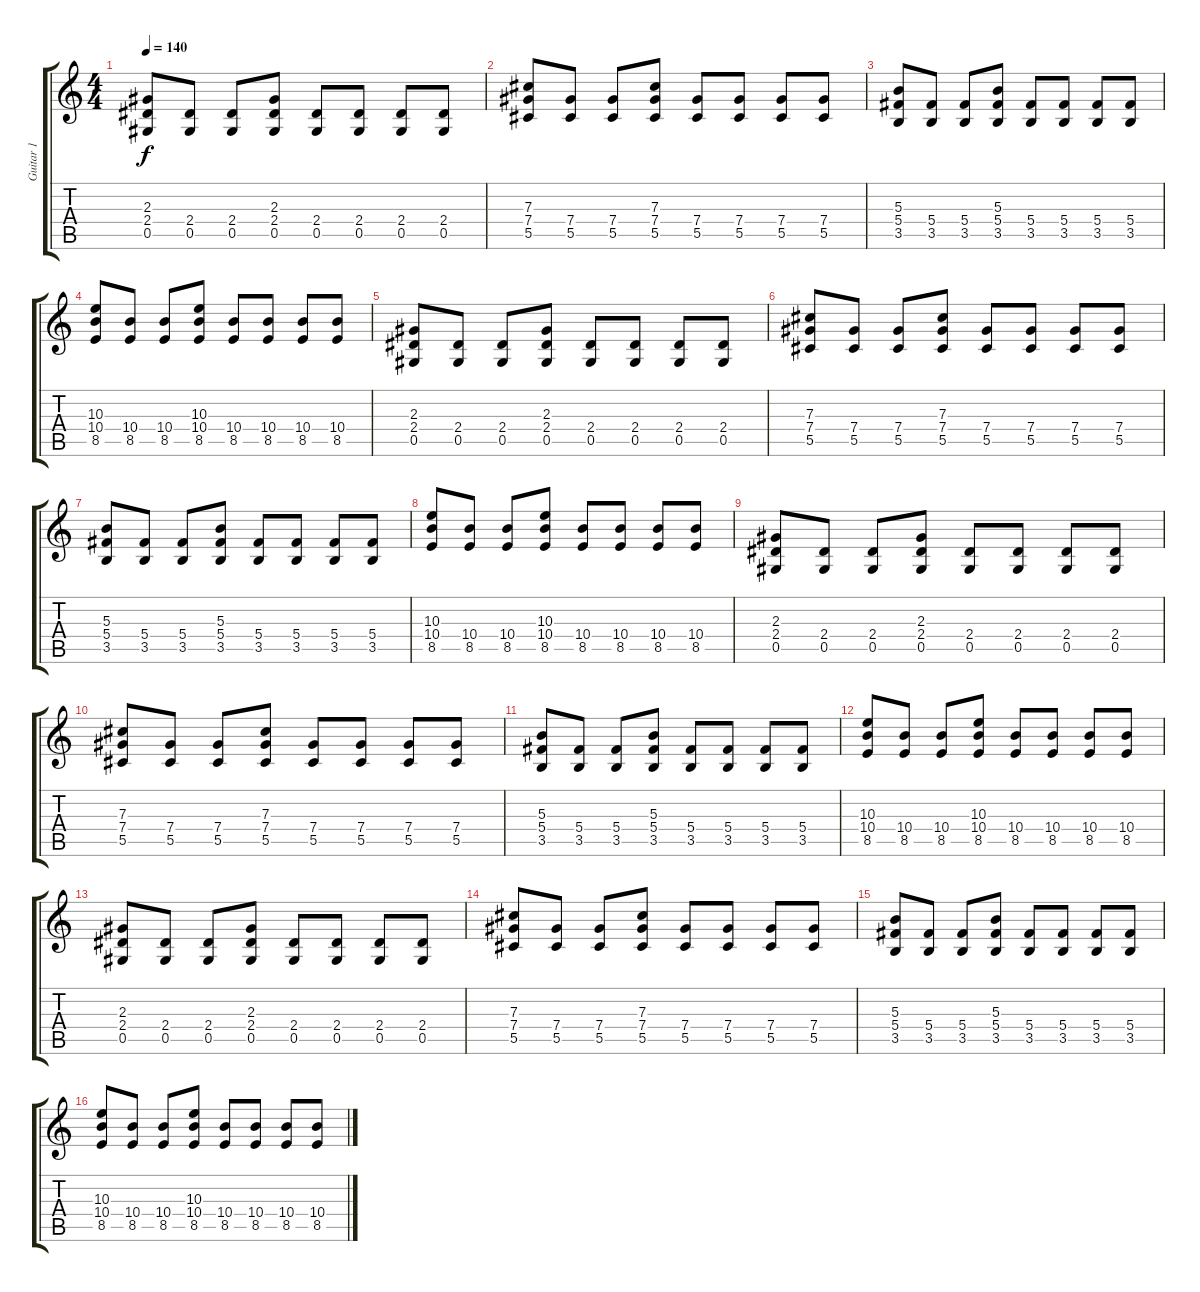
\track ("Guitar 1" "Guitar 1") {instrument distortionguitar}
\staff {score tabs}
\tuning (Eb4 Bb3 Gb3 Db3 Ab2 Eb2) {hide}
\ts (4 4)
\tempo 140
\clef g2
\ks c
(2.3 2.4 0.5).8{dy f} (2.4 0.5).8 (2.4 0.5).8 (2.3 2.4 0.5).8 (2.4 0.5).8 (2.4 0.5).8 (2.4 0.5).8 (2.4 0.5).8 |
(7.3 7.4 5.5).8 (7.4 5.5).8 (7.4 5.5).8 (7.3 7.4 5.5).8 (7.4 5.5).8 (7.4 5.5).8 (7.4 5.5).8 (7.4 5.5).8 |
(5.3 5.4 3.5).8 (5.4 3.5).8 (5.4 3.5).8 (5.3 5.4 3.5).8 (5.4 3.5).8 (5.4 3.5).8 (5.4 3.5).8 (5.4 3.5).8 |
(10.3 10.4 8.5).8 (10.4 8.5).8 (10.4 8.5).8 (10.3 10.4 8.5).8 (10.4 8.5).8 (10.4 8.5).8 (10.4 8.5).8 (10.4 8.5).8 |
(2.3 2.4 0.5).8 (2.4 0.5).8 (2.4 0.5).8 (2.3 2.4 0.5).8 (2.4 0.5).8 (2.4 0.5).8 (2.4 0.5).8 (2.4 0.5).8 |
(7.3 7.4 5.5).8 (7.4 5.5).8 (7.4 5.5).8 (7.3 7.4 5.5).8 (7.4 5.5).8 (7.4 5.5).8 (7.4 5.5).8 (7.4 5.5).8 |
(5.3 5.4 3.5).8 (5.4 3.5).8 (5.4 3.5).8 (5.3 5.4 3.5).8 (5.4 3.5).8 (5.4 3.5).8 (5.4 3.5).8 (5.4 3.5).8 |
(10.3 10.4 8.5).8 (10.4 8.5).8 (10.4 8.5).8 (10.3 10.4 8.5).8 (10.4 8.5).8 (10.4 8.5).8 (10.4 8.5).8 (10.4 8.5).8 |
(2.3 2.4 0.5).8 (2.4 0.5).8 (2.4 0.5).8 (2.3 2.4 0.5).8 (2.4 0.5).8 (2.4 0.5).8 (2.4 0.5).8 (2.4 0.5).8 |
(7.3 7.4 5.5).8 (7.4 5.5).8 (7.4 5.5).8 (7.3 7.4 5.5).8 (7.4 5.5).8 (7.4 5.5).8 (7.4 5.5).8 (7.4 5.5).8 |
(5.3 5.4 3.5).8 (5.4 3.5).8 (5.4 3.5).8 (5.3 5.4 3.5).8 (5.4 3.5).8 (5.4 3.5).8 (5.4 3.5).8 (5.4 3.5).8 |
(10.3 10.4 8.5).8 (10.4 8.5).8 (10.4 8.5).8 (10.3 10.4 8.5).8 (10.4 8.5).8 (10.4 8.5).8 (10.4 8.5).8 (10.4 8.5).8 |
(2.3 2.4 0.5).8 (2.4 0.5).8 (2.4 0.5).8 (2.3 2.4 0.5).8 (2.4 0.5).8 (2.4 0.5).8 (2.4 0.5).8 (2.4 0.5).8 |
(7.3 7.4 5.5).8 (7.4 5.5).8 (7.4 5.5).8 (7.3 7.4 5.5).8 (7.4 5.5).8 (7.4 5.5).8 (7.4 5.5).8 (7.4 5.5).8 |
(5.3 5.4 3.5).8 (5.4 3.5).8 (5.4 3.5).8 (5.3 5.4 3.5).8 (5.4 3.5).8 (5.4 3.5).8 (5.4 3.5).8 (5.4 3.5).8 |
(10.3 10.4 8.5).8 (10.4 8.5).8 (10.4 8.5).8 (10.3 10.4 8.5).8 (10.4 8.5).8 (10.4 8.5).8 (10.4 8.5).8 (10.4 8.5).8
